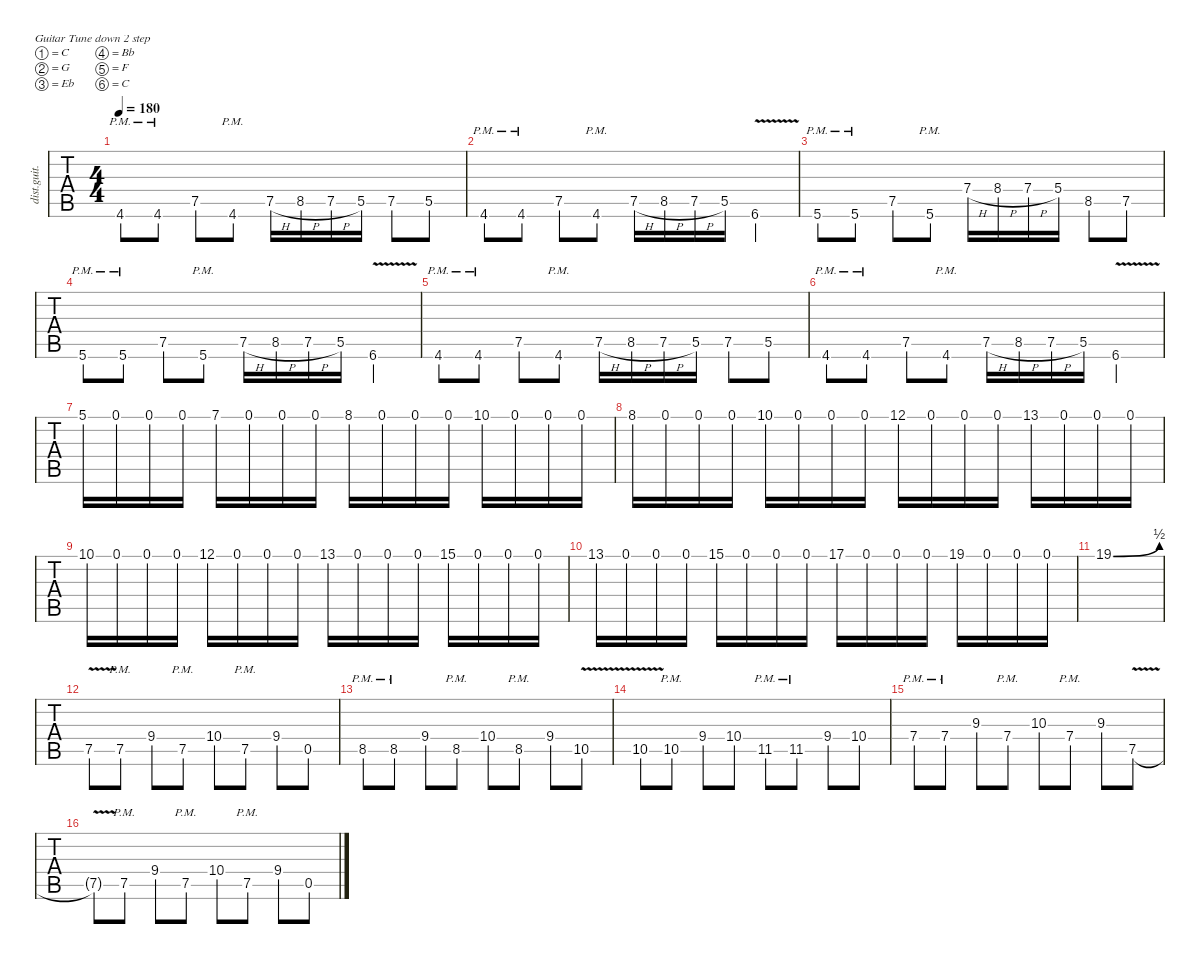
\defaultSystemsLayout 4
\hideDynamics
\bracketExtendMode nobrackets
\otherSystemsTrackNameOrientation horizontal
\track ("Gtr. 2" "dist.guit.") {solo instrument distortionguitar}
\staff {tabs}
\tuning (C4 G3 Eb3 Bb2 F2 C2)
\ts (4 4)
\tempo 180
\clef g2
\ks fminor
4.6{pm acc forcenatural}.8{dy f beam Up} 4.6{pm acc forcenatural}.8{beam Up} 7.5{acc forcenatural}.8{beam Up} 4.6{pm acc forcenatural}.8{beam Up} 7.5{h acc forcenatural}.16{beam Up} 8.5{h acc b}.16{beam Up} 7.5{h acc forcenatural}.16{beam Up} 5.5{acc b}.16{beam Up} 7.5{acc forcenatural}.8{beam Up} 5.5{acc b}.8{beam Up} |
4.6{pm acc forcenatural}.8{beam Up} 4.6{pm acc forcenatural}.8{beam Up} 7.5{acc forcenatural}.8{beam Up} 4.6{pm acc forcenatural}.8{beam Up} 7.5{h acc forcenatural}.16{beam Up} 8.5{h acc b}.16{beam Up} 7.5{h acc forcenatural}.16{beam Up} 5.5{acc b}.16{beam Up} 6.6{v acc b}.4{beam Up} |
5.6{pm acc forcenatural}.8{beam Up} 5.6{pm acc forcenatural}.8{beam Up} 7.5{acc forcenatural}.8{beam Up} 5.6{pm acc forcenatural}.8{beam Up} 7.4{h acc forcenatural}.16{beam Up} 8.4{h acc b}.16{beam Up} 7.4{h acc forcenatural}.16{beam Up} 5.4{acc b}.16{beam Up} 8.5{acc b}.8{beam Up} 7.5{acc forcenatural}.8{beam Up} |
5.6{pm acc forcenatural}.8{beam Up} 5.6{pm acc forcenatural}.8{beam Up} 7.5{acc forcenatural}.8{beam Up} 5.6{pm acc forcenatural}.8{beam Up} 7.5{h acc forcenatural}.16{beam Up} 8.5{h acc b}.16{beam Up} 7.5{h acc forcenatural}.16{beam Up} 5.5{acc b}.16{beam Up} 6.6{v acc b}.4{beam Up} |
4.6{pm acc forcenatural}.8{beam Up} 4.6{pm acc forcenatural}.8{beam Up} 7.5{acc forcenatural}.8{beam Up} 4.6{pm acc forcenatural}.8{beam Up} 7.5{h acc forcenatural}.16{beam Up} 8.5{h acc b}.16{beam Up} 7.5{h acc forcenatural}.16{beam Up} 5.5{acc b}.16{beam Up} 7.5{acc forcenatural}.8{beam Up} 5.5{acc b}.8{beam Up} |
4.6{pm acc forcenatural}.8{beam Up} 4.6{pm acc forcenatural}.8{beam Up} 7.5{acc forcenatural}.8{beam Up} 4.6{pm acc forcenatural}.8{beam Up} 7.5{h acc forcenatural}.16{beam Up} 8.5{h acc b}.16{beam Up} 7.5{h acc forcenatural}.16{beam Up} 5.5{acc b}.16{beam Up} 6.6{v acc b}.4{beam Up} |
5.1{acc forcenatural}.16{beam Down} 0.1{acc forcenatural}.16{beam Down} 0.1{acc forcenatural}.16{beam Down} 0.1{acc forcenatural}.16{beam Down} 7.1{acc forcenatural}.16{beam Down} 0.1{acc forcenatural}.16{beam Down} 0.1{acc forcenatural}.16{beam Down} 0.1{acc forcenatural}.16{beam Down} 8.1{acc b}.16{beam Down} 0.1{acc forcenatural}.16{beam Down} 0.1{acc forcenatural}.16{beam Down} 0.1{acc forcenatural}.16{beam Down} 10.1{acc b}.16{beam Down} 0.1{acc forcenatural}.16{beam Down} 0.1{acc forcenatural}.16{beam Down} 0.1{acc forcenatural}.16{beam Down} |
8.1{acc b}.16{beam Down} 0.1{acc forcenatural}.16{beam Down} 0.1{acc forcenatural}.16{beam Down} 0.1{acc forcenatural}.16{beam Down} 10.1{acc b}.16{beam Down} 0.1{acc forcenatural}.16{beam Down} 0.1{acc forcenatural}.16{beam Down} 0.1{acc forcenatural}.16{beam Down} 12.1{acc forcenatural}.16{ot 8va beam Down} 0.1{acc forcenatural}.16{beam Down} 0.1{acc forcenatural}.16{beam Down} 0.1{acc forcenatural}.16{beam Down} 13.1{acc b}.16{ot 8va beam Down} 0.1{acc forcenatural}.16{beam Down} 0.1{acc forcenatural}.16{beam Down} 0.1{acc forcenatural}.16{beam Down} |
10.1{acc b}.16{ot 8va beam Down} 0.1{acc forcenatural}.16{beam Down} 0.1{acc forcenatural}.16{beam Down} 0.1{acc forcenatural}.16{beam Down} 12.1{acc forcenatural}.16{ot 8va beam Down} 0.1{acc forcenatural}.16{beam Down} 0.1{acc forcenatural}.16{beam Down} 0.1{acc forcenatural}.16{beam Down} 13.1{acc b}.16{ot 8va beam Down} 0.1{acc forcenatural}.16{beam Down} 0.1{acc forcenatural}.16{beam Down} 0.1{acc forcenatural}.16{beam Down} 15.1{acc b}.16{ot 8va beam Down} 0.1{acc forcenatural}.16{beam Down} 0.1{acc forcenatural}.16{beam Down} 0.1{acc forcenatural}.16{beam Down} |
13.1{acc b}.16{ot 8va beam Down} 0.1{acc forcenatural}.16{beam Down} 0.1{acc forcenatural}.16{beam Down} 0.1{acc forcenatural}.16{beam Down} 15.1{acc b}.16{ot 8va beam Down} 0.1{acc forcenatural}.16{beam Down} 0.1{acc forcenatural}.16{beam Down} 0.1{acc forcenatural}.16{beam Down} 17.1{acc forcenatural}.16{ot 8va beam Down} 0.1{acc forcenatural}.16{beam Down} 0.1{acc forcenatural}.16{beam Down} 0.1{acc forcenatural}.16{beam Down} 19.1{acc forcenatural}.16{ot 8va beam Down} 0.1{acc forcenatural}.16{beam Down} 0.1{acc forcenatural}.16{beam Down} 0.1{acc forcenatural}.16{beam Down} |
19.1{be (bend 0 0 60 2) acc forcenatural}.1{ot 8va beam Down} |
7.5{v acc forcenatural}.8{beam Up} 7.5{pm acc forcenatural}.8{beam Up} 9.4{acc forcenatural}.8{beam Up} 7.5{pm acc forcenatural}.8{beam Up} 10.4{acc b}.8{beam Up} 7.5{pm acc forcenatural}.8{beam Up} 9.4{acc forcenatural}.8{beam Up} 0.5{acc forcenatural}.8{beam Up} |
8.5{pm acc b}.8{beam Up} 8.5{pm acc b}.8{beam Up} 9.4{acc forcenatural}.8{beam Up} 8.5{pm acc b}.8{beam Up} 10.4{acc b}.8{beam Up} 8.5{pm acc b}.8{beam Up} 9.4{acc forcenatural}.8{beam Up} 10.5{v acc b}.8{beam Up} |
10.5{v acc b}.8{beam Up} 10.5{pm acc b}.8{beam Up} 9.4{acc forcenatural}.8{beam Up} 10.4{acc b}.8{beam Up} 11.5{pm acc forcenatural}.8{beam Up} 11.5{pm acc forcenatural}.8{beam Up} 9.4{acc forcenatural}.8{beam Up} 10.4{acc b}.8{beam Up} |
7.4{pm acc forcenatural}.8{beam Up} 7.4{pm acc forcenatural}.8{beam Up} 9.3{acc forcenatural}.8{beam Up} 7.4{pm acc forcenatural}.8{beam Up} 10.3{acc b}.8{beam Up} 7.4{pm acc forcenatural}.8{beam Up} 9.3{acc forcenatural}.8{beam Up} 7.5{v acc forcenatural}.8{beam Up} |
7.5{v t acc forcenatural}.8{beam Up} 7.5{pm acc forcenatural}.8{beam Up} 9.4{acc forcenatural}.8{beam Up} 7.5{pm acc forcenatural}.8{beam Up} 10.4{acc b}.8{beam Up} 7.5{pm acc forcenatural}.8{beam Up} 9.4{acc forcenatural}.8{beam Up} 0.5{acc forcenatural}.8{beam Up}
